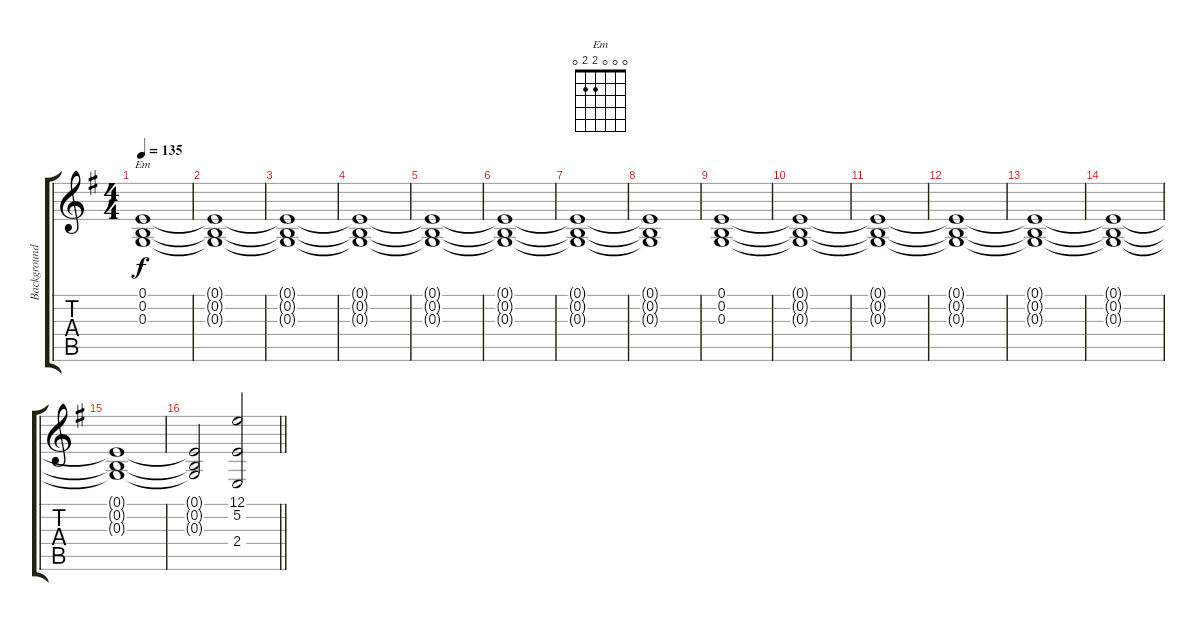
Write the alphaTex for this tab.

\track ("Background" "Background") {instrument pad2warm}
\staff {score tabs}
\tuning (E4 B3 G3 D3 A2 E2) {hide}
\chord ("Em" 0 0 0 2 2 0)
\ts (4 4)
\section ("" "")
\tempo 135
\clef g2
\ks eminor
(0.1 0.2 0.3).1{ch "Em" dy f volume 4 instrument pad2warm} |
(0.1{t} 0.2{t} 0.3{t}).1 |
(0.1{t} 0.2{t} 0.3{t}).1 |
(0.1{t} 0.2{t} 0.3{t}).1 |
(0.1{t} 0.2{t} 0.3{t}).1 |
(0.1{t} 0.2{t} 0.3{t}).1 |
(0.1{t} 0.2{t} 0.3{t}).1 |
(0.1{t} 0.2{t} 0.3{t}).1 |
(0.1 0.2 0.3).1 |
(0.1{t} 0.2{t} 0.3{t}).1 |
(0.1{t} 0.2{t} 0.3{t}).1 |
(0.1{t} 0.2{t} 0.3{t}).1 |
(0.1{t} 0.2{t} 0.3{t}).1 |
(0.1{t} 0.2{t} 0.3{t}).1 |
(0.1{t} 0.2{t} 0.3{t}).1 |
\barLineRight lightlight
(0.1{t} 0.2{t} 0.3{t}).2 (12.1 5.2 2.4).2{volume 16 instrument reversecymbal}
